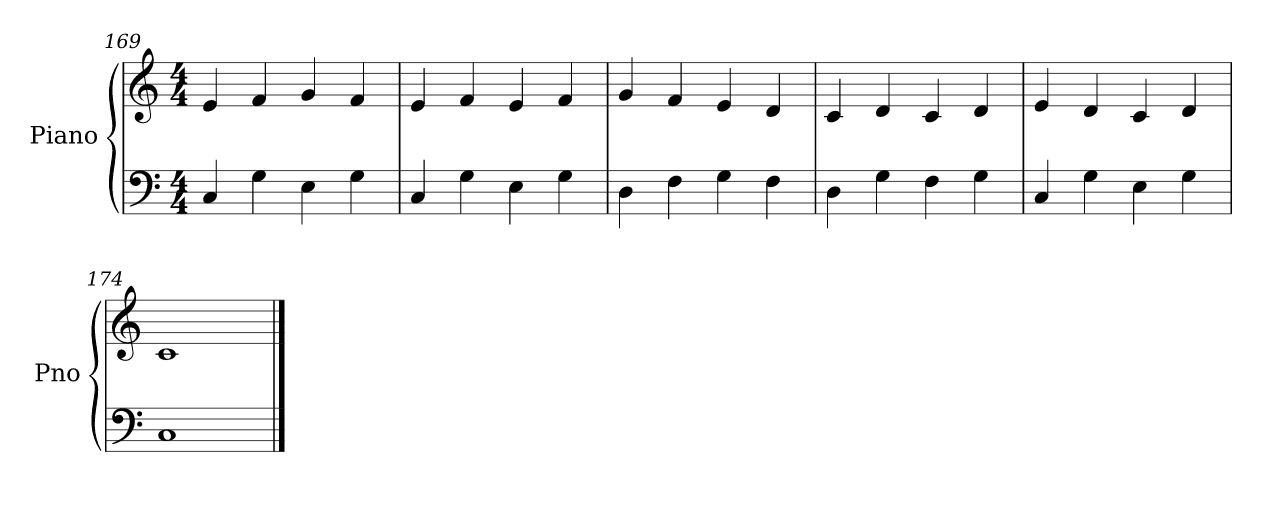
**kern	**kern
*part1	*part1
*staff2	*staff1
*I"Piano	*
*I'Pno	*
!!LO:PB:g=z
*clefF4	*clefG2
*k[]	*k[]
*M4/4	*M4/4
=169	=169
4C/	4e/
4G\	4f/
4E\	4g/
4G\	4f/
=170	=170
4C/	4e/
4G\	4f/
4E\	4e/
4G\	4f/
=171	=171
4D\	4g/
4F\	4f/
4G\	4e/
4F\	4d/
=172	=172
4D\	4c/
4G\	4d/
4F\	4c/
4G\	4d/
=173	=173
4C/	4e/
4G\	4d/
4E\	4c/
4G\	4d/
=174	=174
1C	1c
==	==
*-	*-
